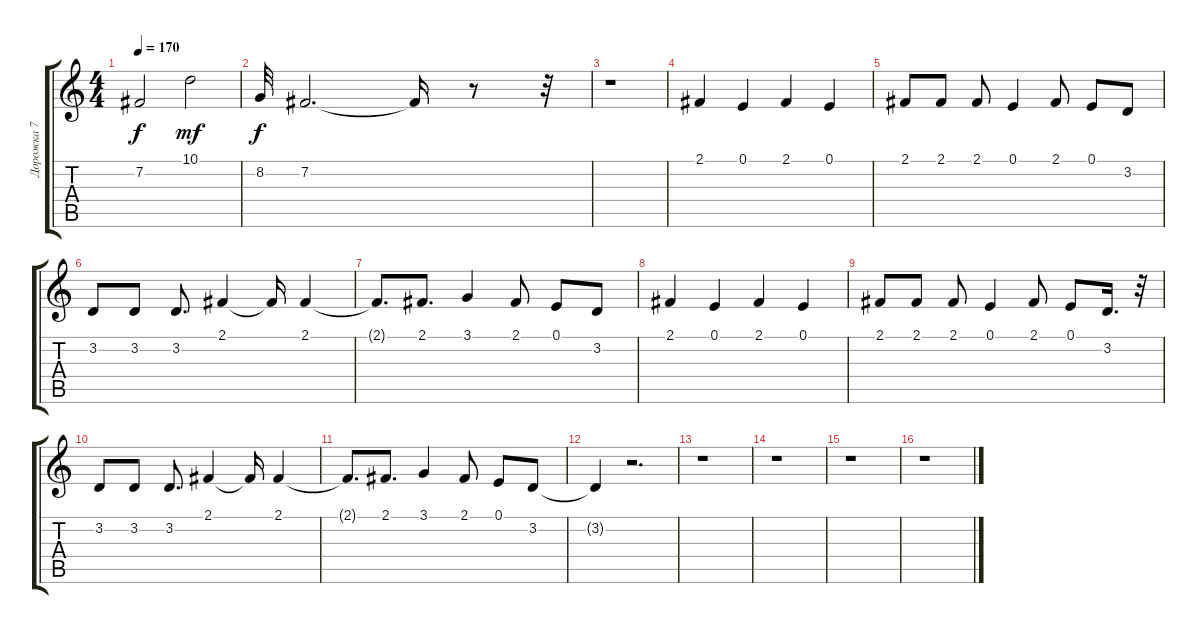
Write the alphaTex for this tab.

\track ("Дорожка 7" "Дорожка 7") {instrument tenorsax}
\staff {score tabs}
\tuning (E4 B3 G3 D3 A2 E2) {hide}
\ts (4 4)
\tempo 170
\clef g2
\ks c
7.2{t}.2{dy f} 10.1.2{dy mf} |
8.2.32{dy f} 7.2.2{d} 7.2{t}.16 r.8 r.32 |
r.1 |
2.1.4{volume 11 balance 6 instrument overdrivenguitar} 0.1.4 2.1.4 0.1.4 |
2.1.8 2.1.8 2.1.8 0.1.4 2.1.8 0.1.8 3.2.8 |
3.2.8 3.2.8 3.2.8{d} 2.1.4 2.1{t}.16 2.1.4 |
2.1{t}.8{d} 2.1.8{d} 3.1.4 2.1.8 0.1.8 3.2.8 |
2.1.4 0.1.4 2.1.4 0.1.4 |
2.1.8 2.1.8 2.1.8 0.1.4 2.1.8 0.1.8 3.2.16{d} r.32 |
3.2.8 3.2.8 3.2.8{d} 2.1.4 2.1{t}.16 2.1.4 |
2.1{t}.8{d} 2.1.8{d} 3.1.4 2.1.8 0.1.8 3.2.8 |
3.2{t}.4 r.2{d} |
r.1 |
r.1 |
r.1 |
r.1
